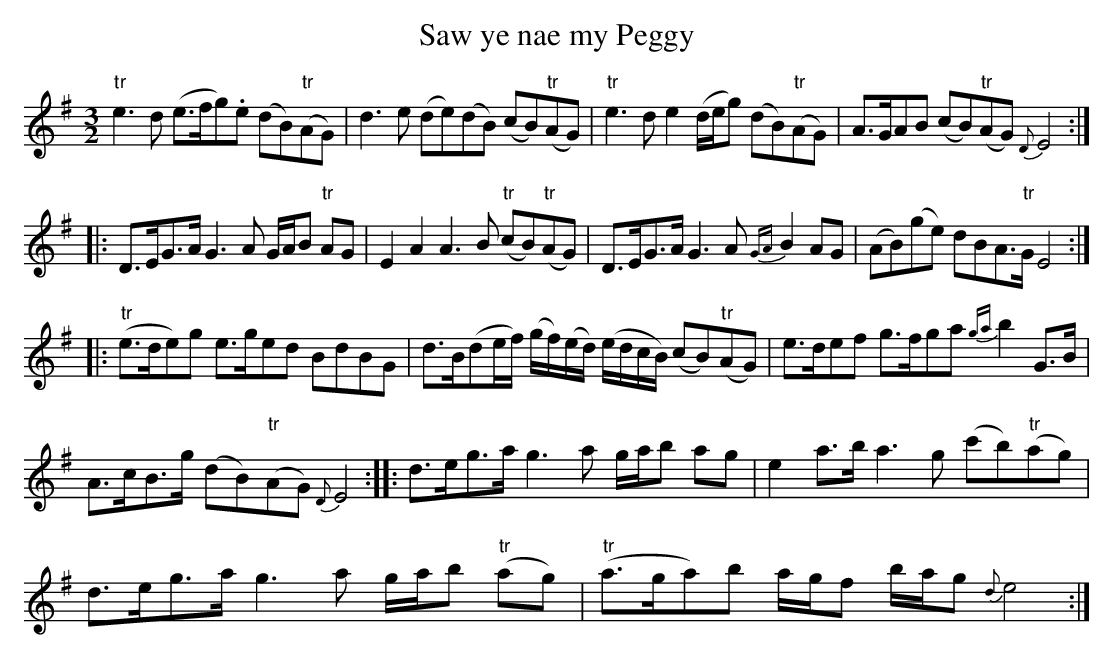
X:1
T:Saw ye nae my Peggy
M:3/2
K:Em
"tr"e3d (e>fg).e (dB)("tr"AG)| d3e (de)(dB) (cB)("tr"AG)|\
"tr"e3d e2(d/e/g) (dB)("tr"AG)| A>GAB (cB)("tr"AG) {D}E4:|
|:D>EG>A G3A G/A/B "tr"AG| E2A2 A3B ("tr"cB)("tr"AG)|\
D>EG>A G3A {GA}B2AG| (AB)(ge) dBA>"tr"G E4:|
|:("tr"e>de)g e>ged BdBG| \
d>B(de/f/) (g/f/)(e/d/) (e/d/c/B/) (cB)("tr"AG)|\
e>def g>fga {ga}b2G>B|
A>cB>g (dB)("tr"AG) {D}E4::\
d>eg>a g3a g/a/b ag| e2a>b a3g (c'b)("tr"ag)|
d>eg>a g3a g/a/b ("tr"ag)| ("tr"a>ga)b a/g/f b/a/g {d}e4:|
